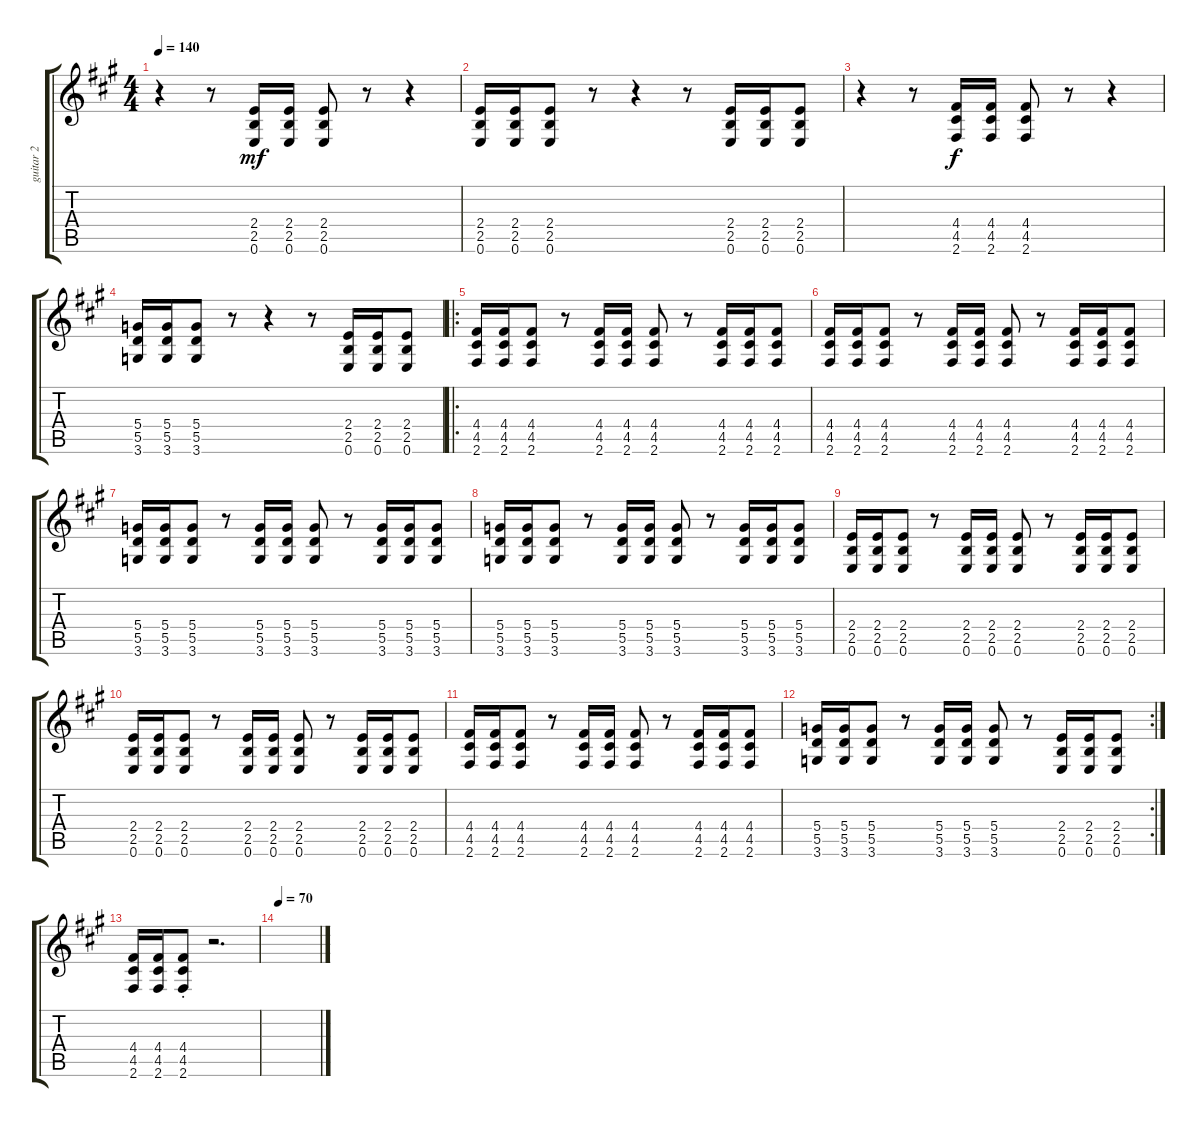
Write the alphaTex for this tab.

\track ("guitar 2" "guitar 2") {instrument distortionguitar}
\staff {score tabs}
\tuning (E4 B3 G3 D3 A2 E2) {hide}
\ts (4 4)
\tempo 140
\clef g2
\ks f#minor
r.4{dy mp} r.8 (2.4 2.5 0.6).16{dy mf} (2.4 2.5 0.6).16 (2.4 2.5 0.6).8 r.8 r.4 |
(2.4 2.5 0.6).16 (2.4 2.5 0.6).16 (2.4 2.5 0.6).8 r.8 r.4 r.8 (2.4 2.5 0.6).16 (2.4 2.5 0.6).16 (2.4 2.5 0.6).8 |
r.4 r.8 (4.4 4.5 2.6).16{dy f} (4.4 4.5 2.6).16 (4.4 4.5 2.6).8 r.8 r.4 |
(5.4 5.5 3.6).16 (5.4 5.5 3.6).16 (5.4 5.5 3.6).8 r.8 r.4 r.8 (2.4 2.5 0.6).16 (2.4 2.5 0.6).16 (2.4 2.5 0.6).8 |
\ro
(4.4 4.5 2.6).16 (4.4 4.5 2.6).16 (4.4 4.5 2.6).8 r.8 (4.4 4.5 2.6).16 (4.4 4.5 2.6).16 (4.4 4.5 2.6).8 r.8 (4.4 4.5 2.6).16 (4.4 4.5 2.6).16 (4.4 4.5 2.6).8 |
(4.4 4.5 2.6).16 (4.4 4.5 2.6).16 (4.4 4.5 2.6).8 r.8 (4.4 4.5 2.6).16 (4.4 4.5 2.6).16 (4.4 4.5 2.6).8 r.8 (4.4 4.5 2.6).16 (4.4 4.5 2.6).16 (4.4 4.5 2.6).8 |
(5.4 5.5 3.6).16 (5.4 5.5 3.6).16 (5.4 5.5 3.6).8 r.8 (5.4 5.5 3.6).16 (5.4 5.5 3.6).16 (5.4 5.5 3.6).8 r.8 (5.4 5.5 3.6).16 (5.4 5.5 3.6).16 (5.4 5.5 3.6).8 |
(5.4 5.5 3.6).16 (5.4 5.5 3.6).16 (5.4 5.5 3.6).8 r.8 (5.4 5.5 3.6).16 (5.4 5.5 3.6).16 (5.4 5.5 3.6).8 r.8 (5.4 5.5 3.6).16 (5.4 5.5 3.6).16 (5.4 5.5 3.6).8 |
(2.4 2.5 0.6).16 (2.4 2.5 0.6).16 (2.4 2.5 0.6).8 r.8 (2.4 2.5 0.6).16 (2.4 2.5 0.6).16 (2.4 2.5 0.6).8 r.8 (2.4 2.5 0.6).16 (2.4 2.5 0.6).16 (2.4 2.5 0.6).8 |
(2.4 2.5 0.6).16 (2.4 2.5 0.6).16 (2.4 2.5 0.6).8 r.8 (2.4 2.5 0.6).16 (2.4 2.5 0.6).16 (2.4 2.5 0.6).8 r.8 (2.4 2.5 0.6).16 (2.4 2.5 0.6).16 (2.4 2.5 0.6).8 |
(4.4 4.5 2.6).16 (4.4 4.5 2.6).16 (4.4 4.5 2.6).8 r.8 (4.4 4.5 2.6).16 (4.4 4.5 2.6).16 (4.4 4.5 2.6).8 r.8 (4.4 4.5 2.6).16 (4.4 4.5 2.6).16 (4.4 4.5 2.6).8 |
\rc 2
(5.4 5.5 3.6).16 (5.4 5.5 3.6).16 (5.4 5.5 3.6).8 r.8 (5.4 5.5 3.6).16 (5.4 5.5 3.6).16 (5.4 5.5 3.6).8 r.8 (2.4 2.5 0.6).16 (2.4 2.5 0.6).16 (2.4 2.5 0.6).8 |
(4.4 4.5 2.6).16 (4.4 4.5 2.6).16 (4.4{st} 4.5{st} 2.6{st}).8 r.2{d} |
\tempo 70
